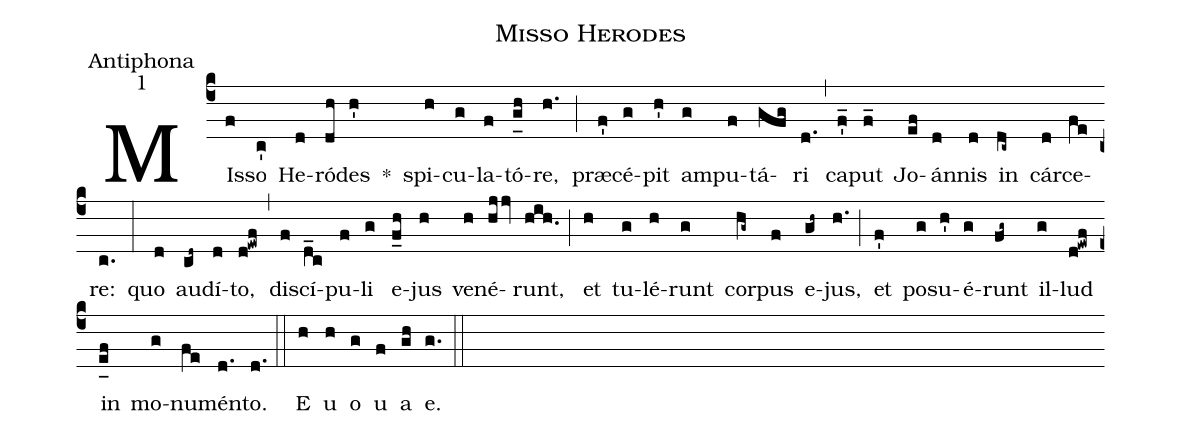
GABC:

name:Misso Herodes;
office-part:Antiphona;
mode:1;
%%
(c4) MIs(f)so(c') He(d)ró(dh)des(h') *() spi(h)cu(g)la(f)tó(g_[uh:l]h)re,(h.) (;) præ(f')cé(g)pit(h') am(g)pu(f)tá(gfg)ri(d.) (,) ca(f'_)put(f_) Jo(ef)án(d)nis(d) in(dc~) cár(d)ce(fe)re:(c.) (:) quo(d) au(cd~)dí(d)to,(d!ewf) (,) di(f)scí(d_c)pu(f)li(g) e(f_h)jus(h) ve(h)né(hjjv)runt,(hih.) (;) et(h) tu(g)lé(h)runt(g) cor(hg~)pus(f) e(gh~)jus,(h.) (;) et(f') po(g)su(h')é(g)runt(fg~) il(g)lud(d!ewf) in(e_[uh:l]f) mo(g)nu(fe)mén(d.)to.(d.) (::) <eu>E(h) u(h) o(g) u(f) a(gh) e.</eu>(g.) (::)
